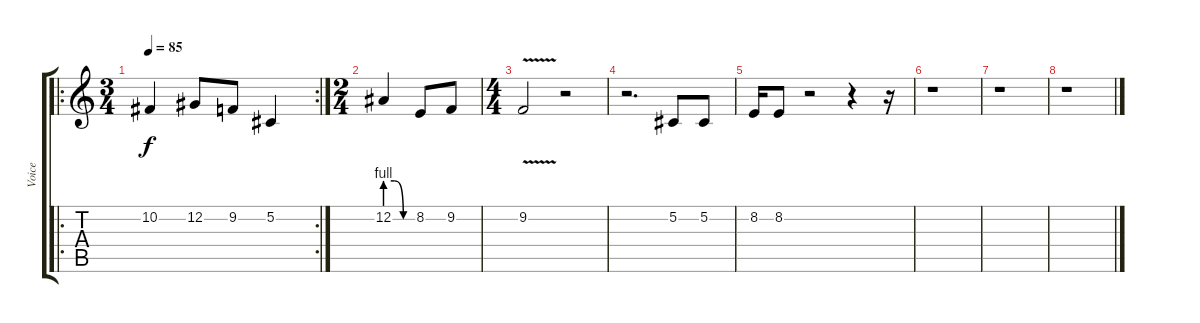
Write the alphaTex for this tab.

\track ("Voice" "Voice") {instrument tangoaccordion}
\staff {score tabs}
\tuning (Db4 Ab3 Gb3 Db3 Ab2 Db2) {hide}
\ro
\rc 2
\ts (3 4)
\tempo 85
\clef g2
\ks c
10.2.4{dy f} 12.2.8 9.2.8 5.2.4 |
\ts (2 4)
12.2{be (custom 0 4 20 4 40 0 60 0)}.4 8.2.8 9.2.8 |
\ts (4 4)
9.2{v}.2 r.2 |
r.2{d} 5.2.8 5.2.8 |
8.2.16 8.2.8 r.2 r.4 r.16 |
r.1 |
r.1 |
r.1
